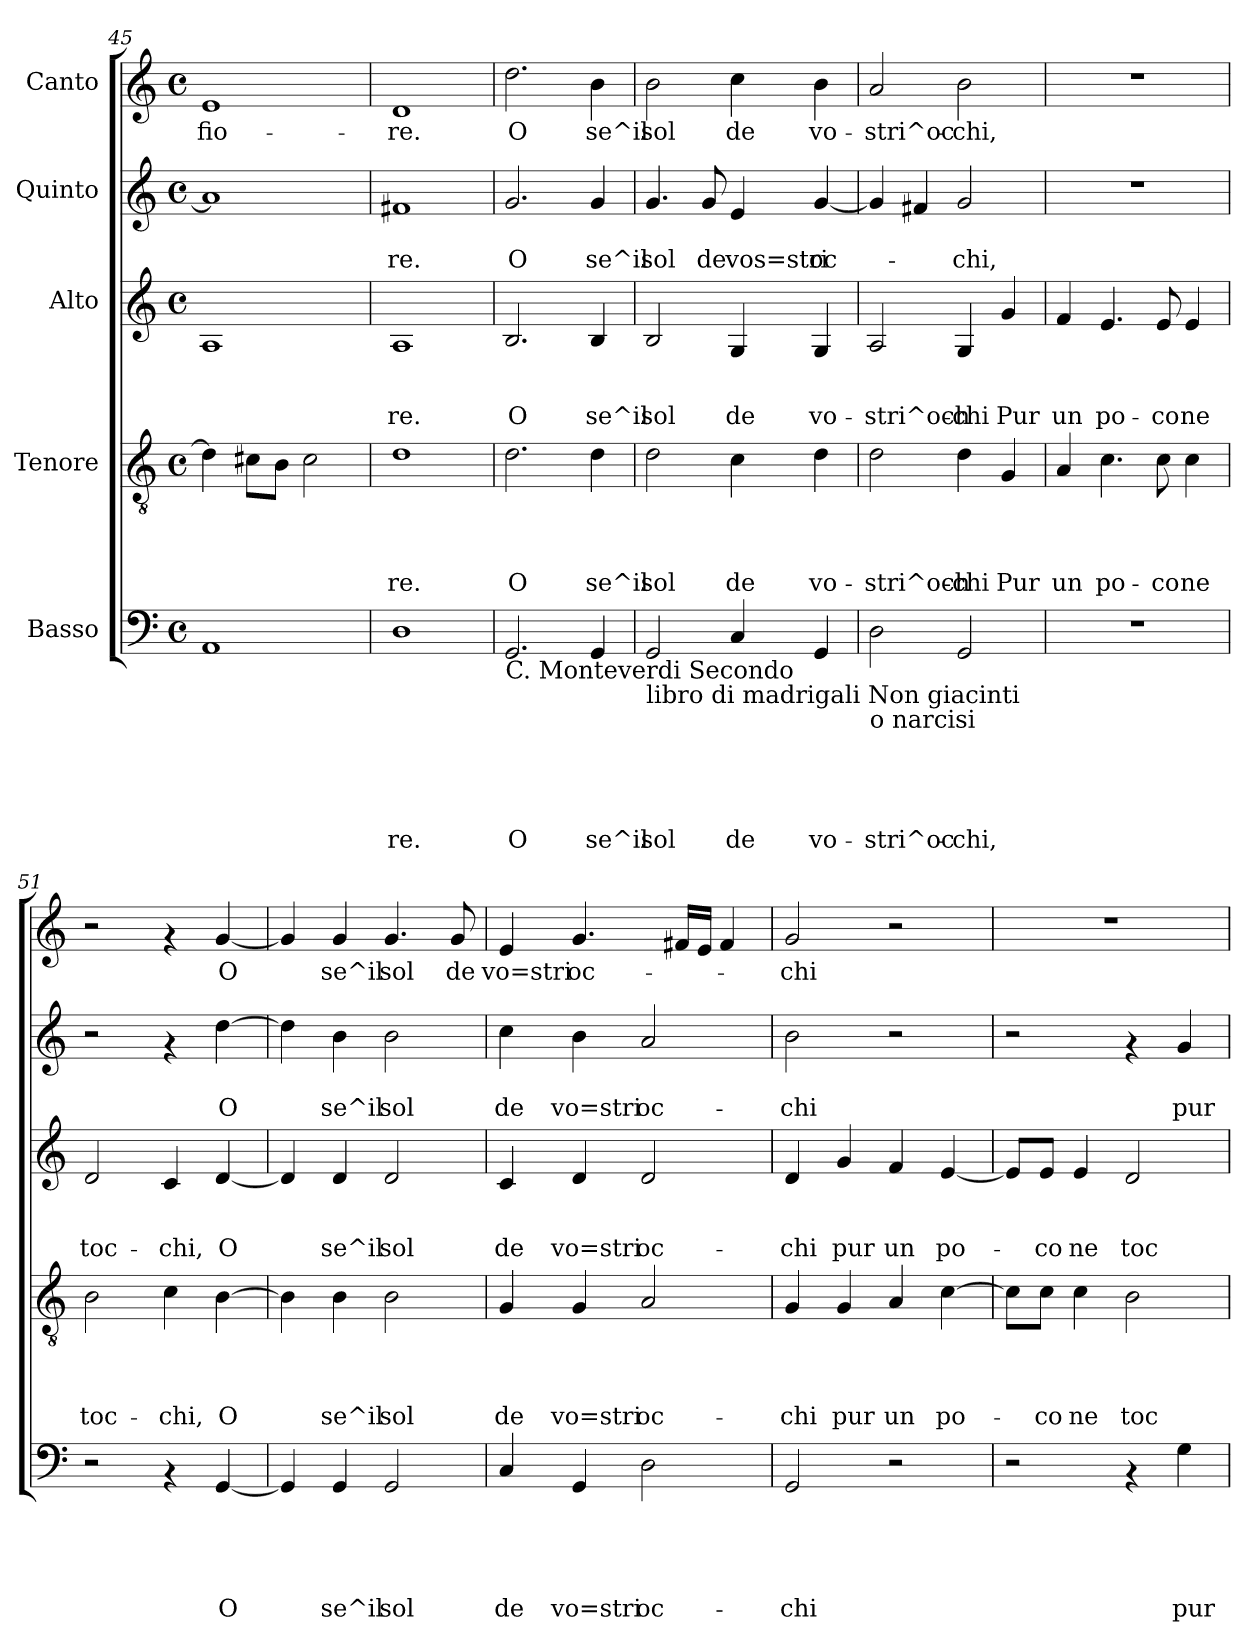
**kern	**text	**text	**text	**text	**text	**kern	**text	**text	**text	**text	**kern	**text	**text	**text	**kern	**text	**text	**kern	**text
*part5	*part5	*part5	*part5	*part5	*part5	*part4	*part4	*part4	*part4	*part4	*part3	*part3	*part3	*part3	*part2	*part2	*part2	*part1	*part1
*staff5	*staff5	*staff5	*staff5	*staff5	*staff5	*staff4	*staff4	*staff4	*staff4	*staff4	*staff3	*staff3	*staff3	*staff3	*staff2	*staff2	*staff2	*staff1	*staff1
*I"Basso	*	*	*	*	*	*I"Tenore	*	*	*	*	*I"Alto	*	*	*	*I"Quinto	*	*	*I"Canto	*
*clefF4	*	*	*	*	*	*clefGv2	*	*	*	*	*clefG2	*	*	*	*clefG2	*	*	*clefG2	*
*k[]	*	*	*	*	*	*k[]	*	*	*	*	*k[]	*	*	*	*k[]	*	*	*k[]	*
*C:	*	*	*	*	*	*C:	*	*	*	*	*C:	*	*	*	*C:	*	*	*C:	*
*M4/4	*	*	*	*	*	*M4/4	*	*	*	*	*M4/4	*	*	*	*M4/4	*	*	*M4/4	*
*met(c)	*	*	*	*	*	*met(c)	*	*	*	*	*met(c)	*	*	*	*met(c)	*	*	*met(c)	*
=45	=45	=45	=45	=45	=45	=45	=45	=45	=45	=45	=45	=45	=45	=45	=45	=45	=45	=45	=45
!	!	!	!	!	!	!	!	!	!	!	!	!	!	!	!	!	!	!	!LO:LY:b
1AA	.	.	.	.	.	4d\]	.	.	.	.	1A	.	.	.	1a]	.	.	1e	fio-
.	.	.	.	.	.	8c#X\L	.	.	.	.	.	.	.	.	.	.	.	.	.
.	.	.	.	.	.	8B\J	.	.	.	.	.	.	.	.	.	.	.	.	.
.	.	.	.	.	.	2c#\	.	.	.	.	.	.	.	.	.	.	.	.	.
=46	=46	=46	=46	=46	=46	=46	=46	=46	=46	=46	=46	=46	=46	=46	=46	=46	=46	=46	=46
!	!	!	!	!	!LO:LY:b	!	!	!	!	!LO:LY:b	!	!	!	!LO:LY:b	!	!	!LO:LY:b	!	!LO:LY:b
1D	.	.	.	.	-re.	1d	.	.	.	-re.	1A	.	.	-re.	1f#X	.	-re.	1d	-re.
=47	=47	=47	=47	=47	=47	=47	=47	=47	=47	=47	=47	=47	=47	=47	=47	=47	=47	=47	=47
!LO:TX:b:t=C. Monteverdi Secondo	!	!	!	!	!	!	!	!	!	!	!	!	!	!	!	!	!	!	!
!	!	!	!	!	!LO:LY:b	!	!	!	!	!LO:LY:b	!	!	!	!LO:LY:b	!	!	!LO:LY:b	!	!LO:LY:b
2.GG/	.	.	.	.	O	2.d\	.	.	.	O	2.B/	.	.	O	2.g/	.	O	2.dd\	O
!	!	!	!	!	!LO:LY:b	!	!	!	!	!LO:LY:b	!	!	!	!LO:LY:b	!	!	!LO:LY:b	!	!LO:LY:b
4GG/	.	.	.	.	se^il	4d\	.	.	.	se^il	4B/	.	.	se^il	4g/	.	se^il	4b\	se^il
=48	=48	=48	=48	=48	=48	=48	=48	=48	=48	=48	=48	=48	=48	=48	=48	=48	=48	=48	=48
!LO:TX:b:t=libro di madrigali Non giacinti	!	!	!	!	!	!	!	!	!	!	!	!	!	!	!	!	!	!	!
!	!	!	!	!	!LO:LY:b	!	!	!	!	!LO:LY:b	!	!	!	!LO:LY:b	!	!	!LO:LY:b	!	!LO:LY:b
2GG/	.	.	.	.	sol	2d\	.	.	.	sol	2B/	.	.	sol	4.g/	.	sol	2b\	sol
!	!	!	!	!	!	!	!	!	!	!	!	!	!	!	!	!	!LO:LY:b	!	!
.	.	.	.	.	.	.	.	.	.	.	.	.	.	.	8g/	.	de	.	.
!	!	!	!	!	!LO:LY:b	!	!	!	!	!LO:LY:b	!	!	!	!LO:LY:b	!	!	!LO:LY:b	!	!LO:LY:b
4C/	.	.	.	.	de	4c\	.	.	.	de	4G/	.	.	de	4e/	.	vos=stri	4cc\	de
!	!	!	!	!	!LO:LY:b	!	!	!	!	!LO:LY:b	!	!	!	!LO:LY:b	!	!	!LO:LY:b	!	!LO:LY:b
4GG/	.	.	.	.	vo-	4d\	.	.	.	vo-	4G/	.	.	vo-	[<4g/	.	oc-	4b\	vo-
=49	=49	=49	=49	=49	=49	=49	=49	=49	=49	=49	=49	=49	=49	=49	=49	=49	=49	=49	=49
!LO:TX:b:t=o narcisi	!	!	!	!	!	!	!	!	!	!	!	!	!	!	!	!	!	!	!
!	!	!	!	!	!LO:LY:b	!	!	!	!	!LO:LY:b	!	!	!	!LO:LY:b	!	!	!	!	!LO:LY:b
2D\	.	.	.	.	-stri^oc-	2d\	.	.	.	-stri^och-	2A/	.	.	-stri^och-	4g/]	.	.	2a/	-stri^oc-
.	.	.	.	.	.	.	.	.	.	.	.	.	.	.	4f#X/	.	.	.	.
!	!	!	!	!	!LO:LY:b	!	!	!	!	!LO:LY:b	!	!	!	!LO:LY:b	!	!	!LO:LY:b	!	!LO:LY:b
2GG/	.	.	.	.	-chi,	4d\	.	.	.	-chi	4G/	.	.	-chi	2g/	.	-chi,	2b\	-chi,
!	!	!	!	!	!	!	!	!	!	!LO:LY:b	!	!	!	!LO:LY:b	!	!	!	!	!
.	.	.	.	.	.	4G/	.	.	.	Pur	4g/	.	.	Pur	.	.	.	.	.
!!LO:PB:g=z
=50	=50	=50	=50	=50	=50	=50	=50	=50	=50	=50	=50	=50	=50	=50	=50	=50	=50	=50	=50
!	!	!	!	!	!	!	!	!	!	!LO:LY:b	!	!	!	!LO:LY:b	!	!	!	!	!
1r	.	.	.	.	.	4A/	.	.	.	un	4f/	.	.	un	1r	.	.	1r	.
!	!	!	!	!	!	!	!	!	!	!LO:LY:b	!	!	!	!LO:LY:b	!	!	!	!	!
.	.	.	.	.	.	4.c\	.	.	.	po-	4.e/	.	.	po-	.	.	.	.	.
!	!	!	!	!	!	!	!	!	!	!LO:LY:b	!	!	!	!LO:LY:b	!	!	!	!	!
.	.	.	.	.	.	8c\	.	.	.	-co	8e/	.	.	-co	.	.	.	.	.
!	!	!	!	!	!	!	!	!	!	!LO:LY:b	!	!	!	!LO:LY:b	!	!	!	!	!
.	.	.	.	.	.	4c\	.	.	.	ne	4e/	.	.	ne	.	.	.	.	.
=51	=51	=51	=51	=51	=51	=51	=51	=51	=51	=51	=51	=51	=51	=51	=51	=51	=51	=51	=51
!	!	!	!	!	!	!	!	!	!	!LO:LY:b	!	!	!	!LO:LY:b	!	!	!	!	!
2r	.	.	.	.	.	2B\	.	.	.	toc-	2d/	.	.	toc-	2r	.	.	2r	.
!	!	!	!	!	!	!	!	!	!	!LO:LY:b	!	!	!	!LO:LY:b	!	!	!	!	!
4rAA	.	.	.	.	.	4c\	.	.	.	-chi,	4c/	.	.	-chi,	4rf	.	.	4rf	.
!	!	!	!	!	!LO:LY:b	!	!	!	!	!LO:LY:b	!	!	!	!LO:LY:b	!	!	!LO:LY:b	!	!LO:LY:b
[<4GG/	.	.	.	.	O	[>4B\	.	.	.	O	[<4d/	.	.	O	[>4dd\	.	O	[<4g/	O
=52	=52	=52	=52	=52	=52	=52	=52	=52	=52	=52	=52	=52	=52	=52	=52	=52	=52	=52	=52
4GG/]	.	.	.	.	.	4B\]	.	.	.	.	4d/]	.	.	.	4dd\]	.	.	4g/]	.
!	!	!	!	!	!LO:LY:b	!	!	!	!	!LO:LY:b	!	!	!	!LO:LY:b	!	!	!LO:LY:b	!	!LO:LY:b
4GG/	.	.	.	.	se^il	4B\	.	.	.	se^il	4d/	.	.	se^il	4b\	.	se^il	4g/	se^il
!	!	!	!	!	!LO:LY:b	!	!	!	!	!LO:LY:b	!	!	!	!LO:LY:b	!	!	!LO:LY:b	!	!LO:LY:b
2GG/	.	.	.	.	sol	2B\	.	.	.	sol	2d/	.	.	sol	2b\	.	sol	4.g/	sol
!	!	!	!	!	!	!	!	!	!	!	!	!	!	!	!	!	!	!	!LO:LY:b
.	.	.	.	.	.	.	.	.	.	.	.	.	.	.	.	.	.	8g/	de
=53	=53	=53	=53	=53	=53	=53	=53	=53	=53	=53	=53	=53	=53	=53	=53	=53	=53	=53	=53
!	!	!	!	!	!LO:LY:b	!	!	!	!	!LO:LY:b	!	!	!	!LO:LY:b	!	!	!LO:LY:b	!	!LO:LY:b
4C/	.	.	.	.	de	4G/	.	.	.	de	4c/	.	.	de	4cc\	.	de	4e/	vo=stri
!	!	!	!	!	!LO:LY:b	!	!	!	!	!LO:LY:b	!	!	!	!LO:LY:b	!	!	!LO:LY:b	!	!LO:LY:b
4GG/	.	.	.	.	vo=stri	4G/	.	.	.	vo=stri	4d/	.	.	vo=stri	4b\	.	vo=stri	4.g/	oc-
!	!	!	!	!	!LO:LY:b	!	!	!	!	!LO:LY:b	!	!	!	!LO:LY:b	!	!	!LO:LY:b	!	!
2D\	.	.	.	.	oc-	2A/	.	.	.	oc-	2d/	.	.	oc-	2a/	.	oc-	.	.
.	.	.	.	.	.	.	.	.	.	.	.	.	.	.	.	.	.	16f#X/LL	.
.	.	.	.	.	.	.	.	.	.	.	.	.	.	.	.	.	.	16e/JJ	.
.	.	.	.	.	.	.	.	.	.	.	.	.	.	.	.	.	.	4f#/	.
=54	=54	=54	=54	=54	=54	=54	=54	=54	=54	=54	=54	=54	=54	=54	=54	=54	=54	=54	=54
!	!	!	!	!	!LO:LY:b	!	!	!	!	!LO:LY:b	!	!	!	!LO:LY:b	!	!	!LO:LY:b	!	!LO:LY:b
2GG/	.	.	.	.	-chi	4G/	.	.	.	-chi	4d/	.	.	-chi	2b\	.	-chi	2g/	-chi
!	!	!	!	!	!	!	!	!	!	!LO:LY:b	!	!	!	!LO:LY:b	!	!	!	!	!
.	.	.	.	.	.	4G/	.	.	.	pur	4g/	.	.	pur	.	.	.	.	.
!	!	!	!	!	!	!	!	!	!	!LO:LY:b	!	!	!	!LO:LY:b	!	!	!	!	!
2r	.	.	.	.	.	4A/	.	.	.	un	4f/	.	.	un	2r	.	.	2r	.
!	!	!	!	!	!	!	!	!	!	!LO:LY:b	!	!	!	!LO:LY:b	!	!	!	!	!
.	.	.	.	.	.	[>4c\	.	.	.	po-	[<4e/	.	.	po-	.	.	.	.	.
=55	=55	=55	=55	=55	=55	=55	=55	=55	=55	=55	=55	=55	=55	=55	=55	=55	=55	=55	=55
2r	.	.	.	.	.	8c\L]	.	.	.	.	8e/L]	.	.	.	2r	.	.	1r	.
!	!	!	!	!	!	!	!	!	!	!LO:LY:b	!	!	!	!LO:LY:b	!	!	!	!	!
.	.	.	.	.	.	8c\J	.	.	.	-co	8e/J	.	.	-co	.	.	.	.	.
!	!	!	!	!	!	!	!	!	!	!LO:LY:b	!	!	!	!LO:LY:b	!	!	!	!	!
.	.	.	.	.	.	4c\	.	.	.	ne	4e/	.	.	ne	.	.	.	.	.
!	!	!	!	!	!	!	!	!	!	!LO:LY:b	!	!	!	!LO:LY:b	!	!	!	!	!
4rAA	.	.	.	.	.	2B\	.	.	.	toc-	2d/	.	.	toc-	4rf	.	.	.	.
!	!	!	!	!	!LO:LY:b	!	!	!	!	!	!	!	!	!	!	!	!LO:LY:b	!	!
4G\	.	.	.	.	pur	.	.	.	.	.	.	.	.	.	4g/	.	pur	.	.
=	=	=	=	=	=	=	=	=	=	=	=	=	=	=	=	=	=	=	=
*-	*-	*-	*-	*-	*-	*-	*-	*-	*-	*-	*-	*-	*-	*-	*-	*-	*-	*-	*-
